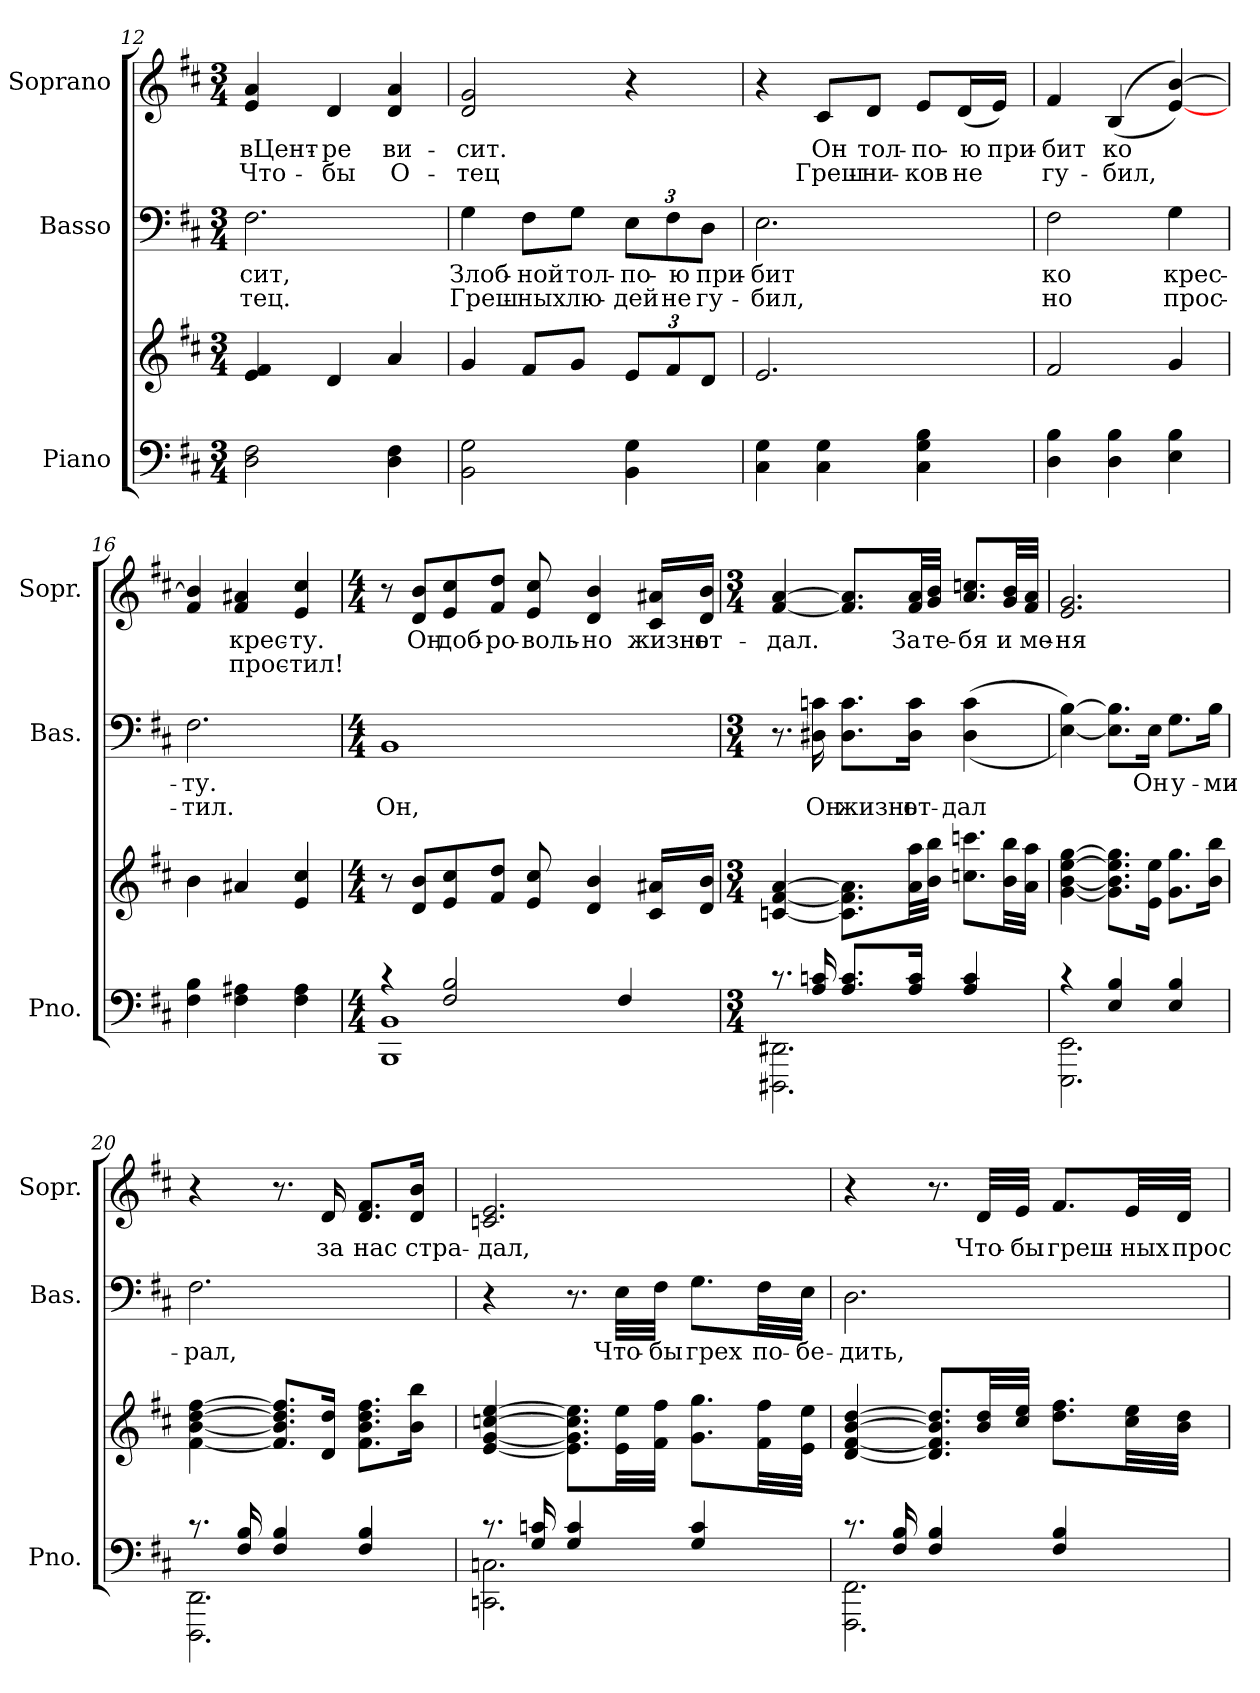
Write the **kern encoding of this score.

**kern	**kern	**kern	**text	**text	**kern	**text	**text
*part3	*part3	*part2	*part2	*part2	*part1	*part1	*part1
*staff4	*staff3	*staff2	*staff2	*staff2	*staff1	*staff1	*staff1
*I"Piano	*	*I"Basso	*	*	*I"Soprano	*	*
*I'Pno.	*	*I'Bas.	*	*	*I'Sopr.	*	*
*clefF4	*clefG2	*clefF4	*	*	*clefG2	*	*
*k[f#c#]	*k[f#c#]	*k[f#c#]	*	*	*k[f#c#]	*	*
*b:	*b:	*b:	*	*	*b:	*	*
*M3/4	*M3/4	*M3/4	*	*	*M3/4	*	*
=12	=12	=12	=12	=12	=12	=12	=12
!	!	!	!LO:LY:a	!LO:LY:a	!	!LO:LY:b	!LO:LY:b
2D\ 2F#\	4e/ 4f#/	2.F#\	-сит,	-тец.	4e/ 4a/	вЦент-	Что-
!	!	!	!	!	!	!LO:LY:b	!LO:LY:b
.	4d/	.	.	.	4d/	-ре	-бы
!	!	!	!	!	!	!LO:LY:b	!LO:LY:b
4D\ 4F#\	4a/	.	.	.	4d/ 4a/	ви-	О-
=13	=13	=13	=13	=13	=13	=13	=13
!	!	!	!LO:LY:a	!LO:LY:a	!	!LO:LY:b	!LO:LY:b
2BB\ 2G\	4g/	4G\	Злоб-	Греш-	2d/ 2g/	-сит.	-тец
!	!	!	!LO:LY:a	!LO:LY:a	!	!	!
.	8f#/L	8F#\L	-ной	-ных	.	.	.
!	!	!	!LO:LY:a	!LO:LY:a	!	!	!
.	8g/J	8G\J	тол-	лю-	.	.	.
!	!	!	!LO:LY:a	!LO:LY:a	!	!	!
4BB\ 4G\	12e/L	12E\L	-по-	-дей	4r	.	.
!	!	!	!LO:LY:a	!LO:LY:a	!	!	!
.	12f#/	12F#\	-ю	не	.	.	.
!	!	!	!LO:LY:a	!LO:LY:a	!	!	!
.	12d/J	12D\J	при-	гу-	.	.	.
!!LO:LB:g=z
=14	=14	=14	=14	=14	=14	=14	=14
!	!	!	!LO:LY:a	!LO:LY:a	!	!	!
4C#\ 4G\	2.e/	2.E\	-бит	-бил,	4r	.	.
!	!	!	!	!	!	!LO:LY:b	!LO:LY:b
4C#\ 4G\	.	.	.	.	8c#/L	Он	Греш-
!	!	!	!	!	!	!LO:LY:b	!LO:LY:b
.	.	.	.	.	8d/J	тол-	-ни-
!	!	!	!	!	!	!LO:LY:b	!LO:LY:b
4C#\ 4G\ 4B\	.	.	.	.	8e/L	-по-	-ков
!	!	!	!	!	!	!LO:LY:b	!LO:LY:b
.	.	.	.	.	(>16d/L	-ю	не
!	!	!	!	!	!	!LO:LY:b	!
.	.	.	.	.	16e/JJ)	при-	.
=15	=15	=15	=15	=15	=15	=15	=15
!	!	!	!LO:LY:a	!LO:LY:a	!	!LO:LY:b	!LO:LY:b
4D\ 4B\	2f#/	2F#\	ко	но	4f#/	-бит	гу-
!	!	!	!	!	!	!LO:LY:b	!LO:LY:b
4D\ 4B\	.	.	.	.	(<(4B/	ко	-бил,
!	!	!	!LO:LY:a	!LO:LY:a	!	!	!
4E\ 4B\	4g/	4G\	крес-	прос-	[4e/ [4b/))	.	.
=16	=16	=16	=16	=16	=16	=16	=16
!	!	!	!LO:LY:a	!LO:LY:a	!	!	!
4F#\ 4B\	4b\	2.F#\	-ту.	-тил.	4f#/ 4b/]	.	.
!	!	!	!	!	!	!LO:LY:b	!LO:LY:b
4F#\ 4A#X\	4a#X/	.	.	.	4f#/ 4a#X/	крес-	прос-
!	!	!	!	!	!	!LO:LY:b	!LO:LY:b
4F#\ 4A#\	4e/ 4cc#/	.	.	.	4e/ 4cc#/	-ту.	-тил!
!!LO:LB:g=z
=17	=17	=17	=17	=17	=17	=17	=17
*M4/4	*M4/4	*M4/4	*	*	*M4/4	*	*
*^	*	*	*	*	*	*	*
!	!	!	!	!	!LO:LY:a	!	!	!
4rc	1BBB 1BB	8r	1BB	.	Он,	8r	.	.
!	!	!	!	!	!	!	!LO:LY:b	!
.	.	8d/ 8b/L	.	.	.	8d/ 8b/L	Он	.
!	!	!	!	!	!	!	!LO:LY:b	!
2F#/ 2B/	.	8e/ 8cc#/	.	.	.	8e/ 8cc#/	доб-	.
!	!	!	!	!	!	!	!LO:LY:b	!
.	.	8f#/ 8dd/J	.	.	.	8f#/ 8dd/J	-ро-	.
!	!	!	!	!	!	!	!LO:LY:b	!
.	.	8e/ 8cc#/	.	.	.	8e/ 8cc#/	-воль-	.
!	!	!	!	!	!	!	!LO:LY:b	!
.	.	4d/ 4b/	.	.	.	4d/ 4b/	-но	.
4F#/	.	.	.	.	.	.	.	.
!	!	!	!	!	!	!	!LO:LY:b	!
.	.	16c#/ 16a#X/LL	.	.	.	16c#/ 16a#X/LL	жизнь	.
!	!	!	!	!	!	!	!LO:LY:b	!
.	.	16d/ 16b/JJ	.	.	.	16d/ 16b/JJ	от-	.
=18	=18	=18	=18	=18	=18	=18	=18	=18
*M3/4	*	*M3/4	*M3/4	*	*	*M3/4	*	*
!	!	!	!	!	!	!	!LO:LY:b	!
8.rc	2.DDD#X\ 2.DD#X\	[4cn/ [4f#/ [4a/	8.r	.	.	[4f#/ [4a/	-дал.	.
!	!	!	!	!	!LO:LY:a	!	!	!
16A/ 16cn/	.	.	16D#X\ 16cn\	.	Он	.	.	.
!	!	!	!	!	!LO:LY:a	!	!	!
8.A/ 8.c/L	.	8.c\] 8.f#\] 8.a\]L	8.D#\ 8.c\L	.	жизнь	8.f#/] 8.a/]L	.	.
!	!	!	!	!	!LO:LY:a	!	!LO:LY:b	!
16A/ 16c/Jk	.	32a\ 32aa\LL	16D#\ 16c\Jk	.	от-	32f#/ 32a/LL	За	.
!	!	!	!	!	!	!	!LO:LY:b	!
.	.	32b\ 32bb\JJJ	.	.	.	32g/ 32b/JJJ	те-	.
!	!	!	!	!	!LO:LY:a	!	!LO:LY:b	!
4A/ 4c/	.	8.ccn\ 8.cccn\L	(>(4D#\ 4c\	.	-дал	8.a/ 8.ccn/L	-бя	.
!	!	!	!	!	!	!	!LO:LY:b	!
.	.	32b\ 32bb\LL	.	.	.	32g/ 32b/LL	и	.
!	!	!	!	!	!	!	!LO:LY:b	!
.	.	32a\ 32aa\JJJ	.	.	.	32f#/ 32a/JJJ	ме-	.
!!LO:PB:g=z
=19	=19	=19	=19	=19	=19	=19	=19	=19
!	!	!	!	!	!	!	!LO:LY:b	!
4rc	2.EEE\ 2.EE\	[4g\ [4b\ [4ee\ [4gg\	[4E\ [4B\))	.	.	2.e/ 2.g/	-ня	.
4E/ 4B/	.	8.g\] 8.b\] 8.ee\] 8.gg\]L	8.E\] 8.B\]L	.	.	.	.	.
!	!	!	!	!LO:LY:a	!	!	!	!
.	.	16e\ 16ee\Jk	16E\Jk	Он	.	.	.	.
!	!	!	!	!LO:LY:a	!	!	!	!
4E/ 4B/	.	8.g\ 8.gg\L	8.G\L	у-	.	.	.	.
!	!	!	!	!LO:LY:a	!	!	!	!
.	.	16b\ 16bb\Jk	16B\Jk	-ми-	.	.	.	.
=20	=20	=20	=20	=20	=20	=20	=20	=20
!	!	!	!	!LO:LY:a	!	!	!	!
8.rc	2.DDD\ 2.DD\	[4f#\ [4b\ [4dd\ [4ff#\	2.F#\	-рал,	.	4r	.	.
16F#/ 16B/	.	.	.	.	.	.	.	.
4F#/ 4B/	.	8.f#/] 8.b/] 8.dd/] 8.ff#/]L	.	.	.	8.r	.	.
!	!	!	!	!	!	!	!LO:LY:b	!
.	.	16d/ 16dd/Jk	.	.	.	16d/	за	.
!	!	!	!	!	!	!	!LO:LY:b	!
4F#/ 4B/	.	8.f#\ 8.b\ 8.dd\ 8.ff#\L	.	.	.	8.d/ 8.f#/L	нас	.
!	!	!	!	!	!	!	!LO:LY:b	!
.	.	16b\ 16bb\Jk	.	.	.	16d/ 16b/Jk	стра-	.
!!LO:LB:g=z
=21	=21	=21	=21	=21	=21	=21	=21	=21
!	!	!	!	!	!	!	!LO:LY:b	!
8.rc	2.CCn\ 2.Cn\	[4e/ [4g/ [4ccn/ [4ee/	4r	.	.	2.cn/ 2.e/	-дал,	.
16G/ 16cn/	.	.	.	.	.	.	.	.
4G/ 4c/	.	8.e\] 8.g\] 8.cc\] 8.ee\]L	8.r	.	.	.	.	.
!	!	!	!	!LO:LY:a	!	!	!	!
.	.	32e\ 32ee\LL	32E\LLL	Что-	.	.	.	.
!	!	!	!	!LO:LY:a	!	!	!	!
.	.	32f#\ 32ff#\JJJ	32F#\JJJ	-бы	.	.	.	.
!	!	!	!	!LO:LY:a	!	!	!	!
4G/ 4c/	.	8.g\ 8.gg\L	8.G\L	грех	.	.	.	.
!	!	!	!	!LO:LY:a	!	!	!	!
.	.	32f#\ 32ff#\LL	32F#\LL	по-	.	.	.	.
!	!	!	!	!LO:LY:a	!	!	!	!
.	.	32e\ 32ee\JJJ	32E\JJJ	-бе-	.	.	.	.
=22	=22	=22	=22	=22	=22	=22	=22	=22
!	!	!	!	!LO:LY:a	!	!	!	!
8.rc	2.FFF#\ 2.FF#\	[4d/ [4f#/ [4b/ [4dd/	2.D\	-дить,	.	4r	.	.
16F#/ 16B/	.	.	.	.	.	.	.	.
4F#/ 4B/	.	8.d/] 8.f#/] 8.b/] 8.dd/]L	.	.	.	8.r	.	.
!	!	!	!	!	!	!	!LO:LY:b	!
.	.	32b/ 32dd/LL	.	.	.	32d/LLL	Что-	.
!	!	!	!	!	!	!	!LO:LY:b	!
.	.	32cc#/ 32ee/JJJ	.	.	.	32e/JJJ	-бы	.
!	!	!	!	!	!	!	!LO:LY:b	!
4F#/ 4B/	.	8.dd\ 8.ff#\L	.	.	.	8.f#/L	греш-	.
!	!	!	!	!	!	!	!LO:LY:b	!
.	.	32cc#\ 32ee\LL	.	.	.	32e/LL	-ных	.
!	!	!	!	!	!	!	!LO:LY:b	!
.	.	32b\ 32dd\JJJ	.	.	.	32d/JJJ	прос-	.
*v	*v	*	*	*	*	*	*	*
=	=	=	=	=	=	=	=
*-	*-	*-	*-	*-	*-	*-	*-
